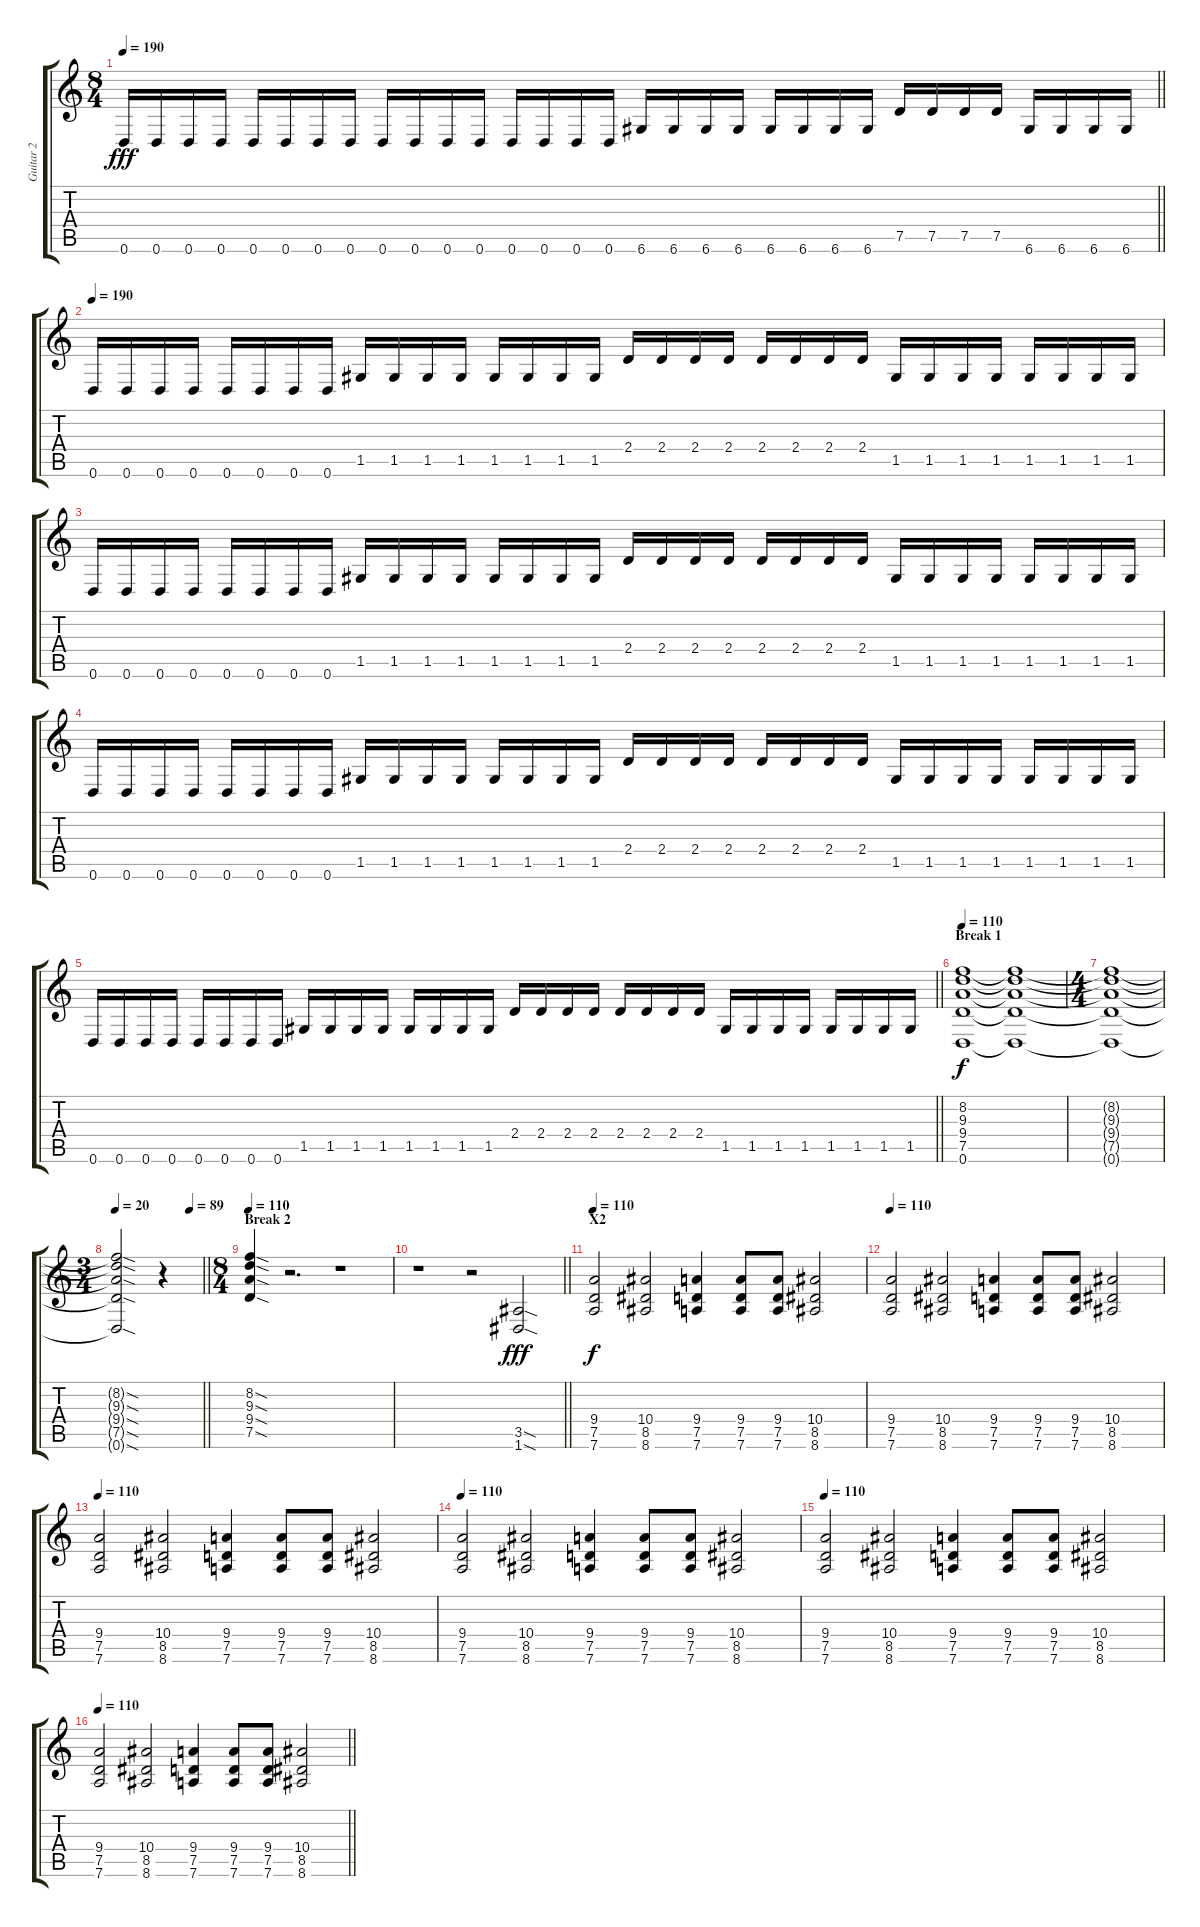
\track ("Guitar 2" "Guitar 2") {instrument distortionguitar}
\staff {score tabs}
\tuning (D4 A3 F3 C3 G2 D2) {hide}
\ts (8 4)
\tempo 190
\clef g2
\barLineRight lightlight
\ks c
0.6.16{dy fff} 0.6.16 0.6.16 0.6.16 0.6.16 0.6.16 0.6.16 0.6.16 0.6.16 0.6.16 0.6.16 0.6.16 0.6.16 0.6.16 0.6.16 0.6.16 6.6.16 6.6.16 6.6.16 6.6.16 6.6.16 6.6.16 6.6.16 6.6.16 7.5.16 7.5.16 7.5.16 7.5.16 6.6.16 6.6.16 6.6.16 6.6.16 |
\tempo 190
0.6.16 0.6.16 0.6.16 0.6.16 0.6.16 0.6.16 0.6.16 0.6.16 1.5.16 1.5.16 1.5.16 1.5.16 1.5.16 1.5.16 1.5.16 1.5.16 2.4.16 2.4.16 2.4.16 2.4.16 2.4.16 2.4.16 2.4.16 2.4.16 1.5.16 1.5.16 1.5.16 1.5.16 1.5.16 1.5.16 1.5.16 1.5.16 |
0.6.16 0.6.16 0.6.16 0.6.16 0.6.16 0.6.16 0.6.16 0.6.16 1.5.16 1.5.16 1.5.16 1.5.16 1.5.16 1.5.16 1.5.16 1.5.16 2.4.16 2.4.16 2.4.16 2.4.16 2.4.16 2.4.16 2.4.16 2.4.16 1.5.16 1.5.16 1.5.16 1.5.16 1.5.16 1.5.16 1.5.16 1.5.16 |
0.6.16 0.6.16 0.6.16 0.6.16 0.6.16 0.6.16 0.6.16 0.6.16 1.5.16 1.5.16 1.5.16 1.5.16 1.5.16 1.5.16 1.5.16 1.5.16 2.4.16 2.4.16 2.4.16 2.4.16 2.4.16 2.4.16 2.4.16 2.4.16 1.5.16 1.5.16 1.5.16 1.5.16 1.5.16 1.5.16 1.5.16 1.5.16 |
\barLineRight lightlight
0.6.16 0.6.16 0.6.16 0.6.16 0.6.16 0.6.16 0.6.16 0.6.16 1.5.16 1.5.16 1.5.16 1.5.16 1.5.16 1.5.16 1.5.16 1.5.16 2.4.16 2.4.16 2.4.16 2.4.16 2.4.16 2.4.16 2.4.16 2.4.16 1.5.16 1.5.16 1.5.16 1.5.16 1.5.16 1.5.16 1.5.16 1.5.16 |
\section ("" "Break 1")
\tempo 110
(8.2 9.3 9.4 7.5 0.6).1{dy f} (8.2{t} 9.3{t} 9.4{t} 7.5{t} 0.6{t}).1 |
\ts (4 4)
(8.2{t} 9.3{t} 9.4{t} 7.5{t} 0.6{t}).1 |
\ts (3 4)
\tempo 20
\tempo (89 0.8541666666666666)
\barLineRight lightlight
(8.2{sod t} 9.3{sod t} 9.4{sod t} 7.5{sod t} 0.6{sod t}).2 r.4 |
\ts (8 4)
\section ("" "Break 2")
\tempo 110
(8.2{sod} 9.3{sod} 9.4{sod} 7.5{sod}).4 r.2{d} r.1 |
\barLineRight lightlight
r.1 r.2 (3.5{sod} 1.6{sod}).2{dy fff} |
\section ("" "X2")
\tempo 110
(9.4 7.5 7.6).2{dy f} (10.4 8.5 8.6).2 (9.4 7.5 7.6).4 (9.4 7.5 7.6).8 (9.4 7.5 7.6).8 (10.4 8.5 8.6).2 |
\tempo 110
(9.4 7.5 7.6).2 (10.4 8.5 8.6).2 (9.4 7.5 7.6).4 (9.4 7.5 7.6).8 (9.4 7.5 7.6).8 (10.4 8.5 8.6).2 |
\tempo 110
(9.4 7.5 7.6).2 (10.4 8.5 8.6).2 (9.4 7.5 7.6).4 (9.4 7.5 7.6).8 (9.4 7.5 7.6).8 (10.4 8.5 8.6).2 |
\tempo 110
(9.4 7.5 7.6).2 (10.4 8.5 8.6).2 (9.4 7.5 7.6).4 (9.4 7.5 7.6).8 (9.4 7.5 7.6).8 (10.4 8.5 8.6).2 |
\tempo 110
(9.4 7.5 7.6).2 (10.4 8.5 8.6).2 (9.4 7.5 7.6).4 (9.4 7.5 7.6).8 (9.4 7.5 7.6).8 (10.4 8.5 8.6).2 |
\tempo 110
\barLineRight lightlight
(9.4 7.5 7.6).2 (10.4 8.5 8.6).2 (9.4 7.5 7.6).4 (9.4 7.5 7.6).8 (9.4 7.5 7.6).8 (10.4 8.5 8.6).2
